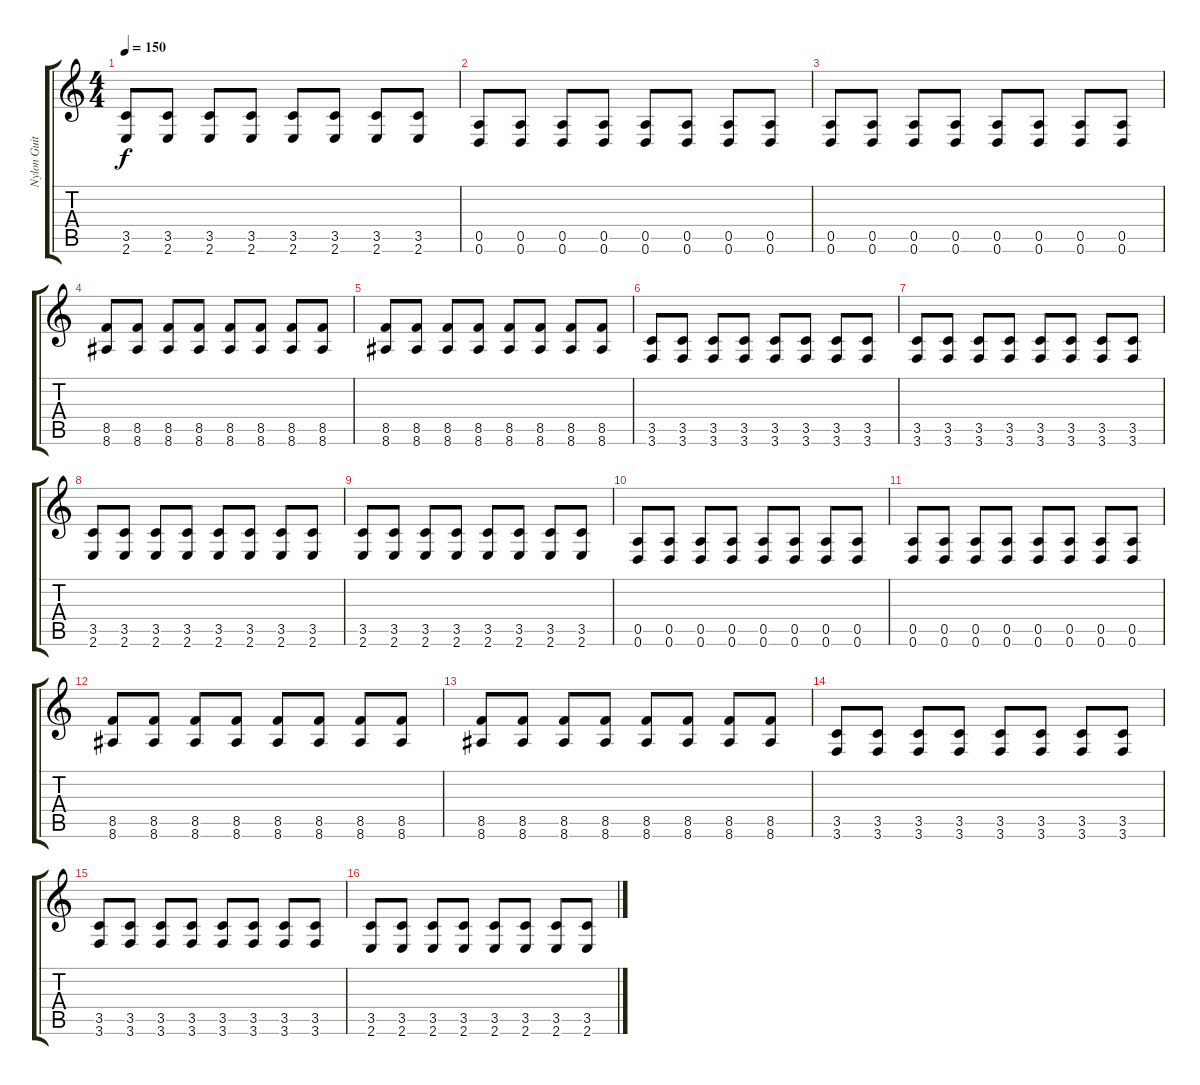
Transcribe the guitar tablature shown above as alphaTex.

\track ("Nylon Guitar" "Nylon Guit") {mute instrument acousticguitarnylon}
\staff {score tabs}
\tuning (E4 B3 G3 D3 A2 D2) {hide}
\ts (4 4)
\tempo 150
\clef g2
\ks c
(3.5 2.6).8{dy f} (3.5 2.6).8 (3.5 2.6).8 (3.5 2.6).8 (3.5 2.6).8 (3.5 2.6).8 (3.5 2.6).8 (3.5 2.6).8 |
(0.5 0.6).8 (0.5 0.6).8 (0.5 0.6).8 (0.5 0.6).8 (0.5 0.6).8 (0.5 0.6).8 (0.5 0.6).8 (0.5 0.6).8 |
(0.5 0.6).8 (0.5 0.6).8 (0.5 0.6).8 (0.5 0.6).8 (0.5 0.6).8 (0.5 0.6).8 (0.5 0.6).8 (0.5 0.6).8 |
(8.5 8.6).8 (8.5 8.6).8 (8.5 8.6).8 (8.5 8.6).8 (8.5 8.6).8 (8.5 8.6).8 (8.5 8.6).8 (8.5 8.6).8 |
(8.5 8.6).8 (8.5 8.6).8 (8.5 8.6).8 (8.5 8.6).8 (8.5 8.6).8 (8.5 8.6).8 (8.5 8.6).8 (8.5 8.6).8 |
(3.5 3.6).8 (3.5 3.6).8 (3.5 3.6).8 (3.5 3.6).8 (3.5 3.6).8 (3.5 3.6).8 (3.5 3.6).8 (3.5 3.6).8 |
(3.5 3.6).8 (3.5 3.6).8 (3.5 3.6).8 (3.5 3.6).8 (3.5 3.6).8 (3.5 3.6).8 (3.5 3.6).8 (3.5 3.6).8 |
(3.5 2.6).8 (3.5 2.6).8 (3.5 2.6).8 (3.5 2.6).8 (3.5 2.6).8 (3.5 2.6).8 (3.5 2.6).8 (3.5 2.6).8 |
(3.5 2.6).8 (3.5 2.6).8 (3.5 2.6).8 (3.5 2.6).8 (3.5 2.6).8 (3.5 2.6).8 (3.5 2.6).8 (3.5 2.6).8 |
(0.5 0.6).8 (0.5 0.6).8 (0.5 0.6).8 (0.5 0.6).8 (0.5 0.6).8 (0.5 0.6).8 (0.5 0.6).8 (0.5 0.6).8 |
(0.5 0.6).8 (0.5 0.6).8 (0.5 0.6).8 (0.5 0.6).8 (0.5 0.6).8 (0.5 0.6).8 (0.5 0.6).8 (0.5 0.6).8 |
(8.5 8.6).8 (8.5 8.6).8 (8.5 8.6).8 (8.5 8.6).8 (8.5 8.6).8 (8.5 8.6).8 (8.5 8.6).8 (8.5 8.6).8 |
(8.5 8.6).8 (8.5 8.6).8 (8.5 8.6).8 (8.5 8.6).8 (8.5 8.6).8 (8.5 8.6).8 (8.5 8.6).8 (8.5 8.6).8 |
(3.5 3.6).8 (3.5 3.6).8 (3.5 3.6).8 (3.5 3.6).8 (3.5 3.6).8 (3.5 3.6).8 (3.5 3.6).8 (3.5 3.6).8 |
(3.5 3.6).8 (3.5 3.6).8 (3.5 3.6).8 (3.5 3.6).8 (3.5 3.6).8 (3.5 3.6).8 (3.5 3.6).8 (3.5 3.6).8 |
(3.5 2.6).8 (3.5 2.6).8 (3.5 2.6).8 (3.5 2.6).8 (3.5 2.6).8 (3.5 2.6).8 (3.5 2.6).8 (3.5 2.6).8
